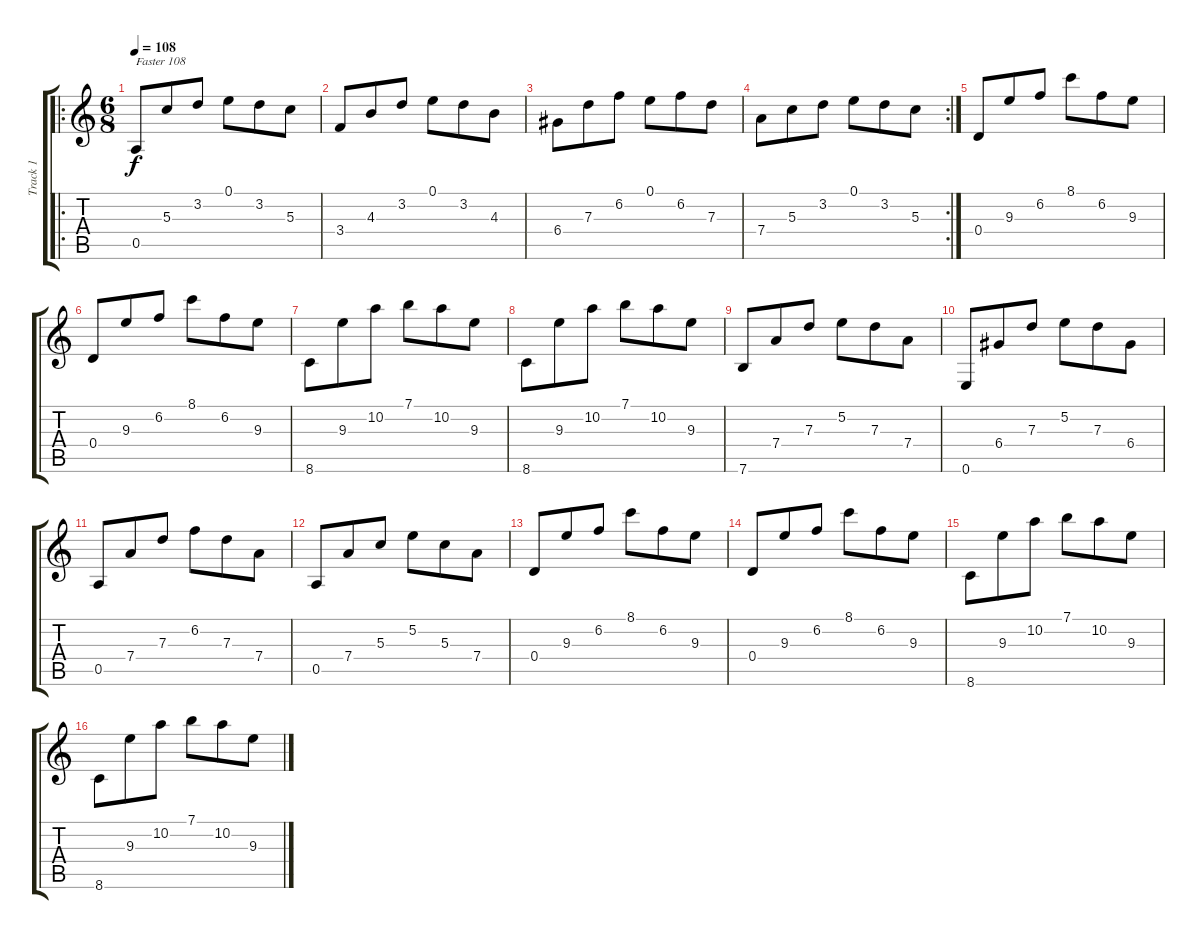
\track ("Track 1" "Track 1") {instrument acousticguitarnylon}
\staff {score tabs}
\tuning (E4 B3 G3 D3 A2 E2) {hide}
\ro
\ts (6 8)
\tempo 108
\clef g2
\ks c
0.5.8{txt "Faster 108" dy f} 5.3.8 3.2.8 0.1.8 3.2.8 5.3.8 |
3.4.8 4.3.8 3.2.8 0.1.8 3.2.8 4.3.8 |
6.4.8 7.3.8 6.2.8 0.1.8 6.2.8 7.3.8 |
\rc 2
7.4.8 5.3.8 3.2.8 0.1.8 3.2.8 5.3.8 |
0.4.8 9.3.8 6.2.8 8.1.8 6.2.8 9.3.8 |
0.4.8 9.3.8 6.2.8 8.1.8 6.2.8 9.3.8 |
8.6.8 9.3.8 10.2.8 7.1.8 10.2.8 9.3.8 |
8.6.8 9.3.8 10.2.8 7.1.8 10.2.8 9.3.8 |
7.6.8 7.4.8 7.3.8 5.2.8 7.3.8 7.4.8 |
0.6.8 6.4.8 7.3.8 5.2.8 7.3.8 6.4.8 |
0.5.8 7.4.8 7.3.8 6.2.8 7.3.8 7.4.8 |
0.5.8 7.4.8 5.3.8 5.2.8 5.3.8 7.4.8 |
0.4.8 9.3.8 6.2.8 8.1.8 6.2.8 9.3.8 |
0.4.8 9.3.8 6.2.8 8.1.8 6.2.8 9.3.8 |
8.6.8 9.3.8 10.2.8 7.1.8 10.2.8 9.3.8 |
8.6.8 9.3.8 10.2.8 7.1.8 10.2.8 9.3.8
